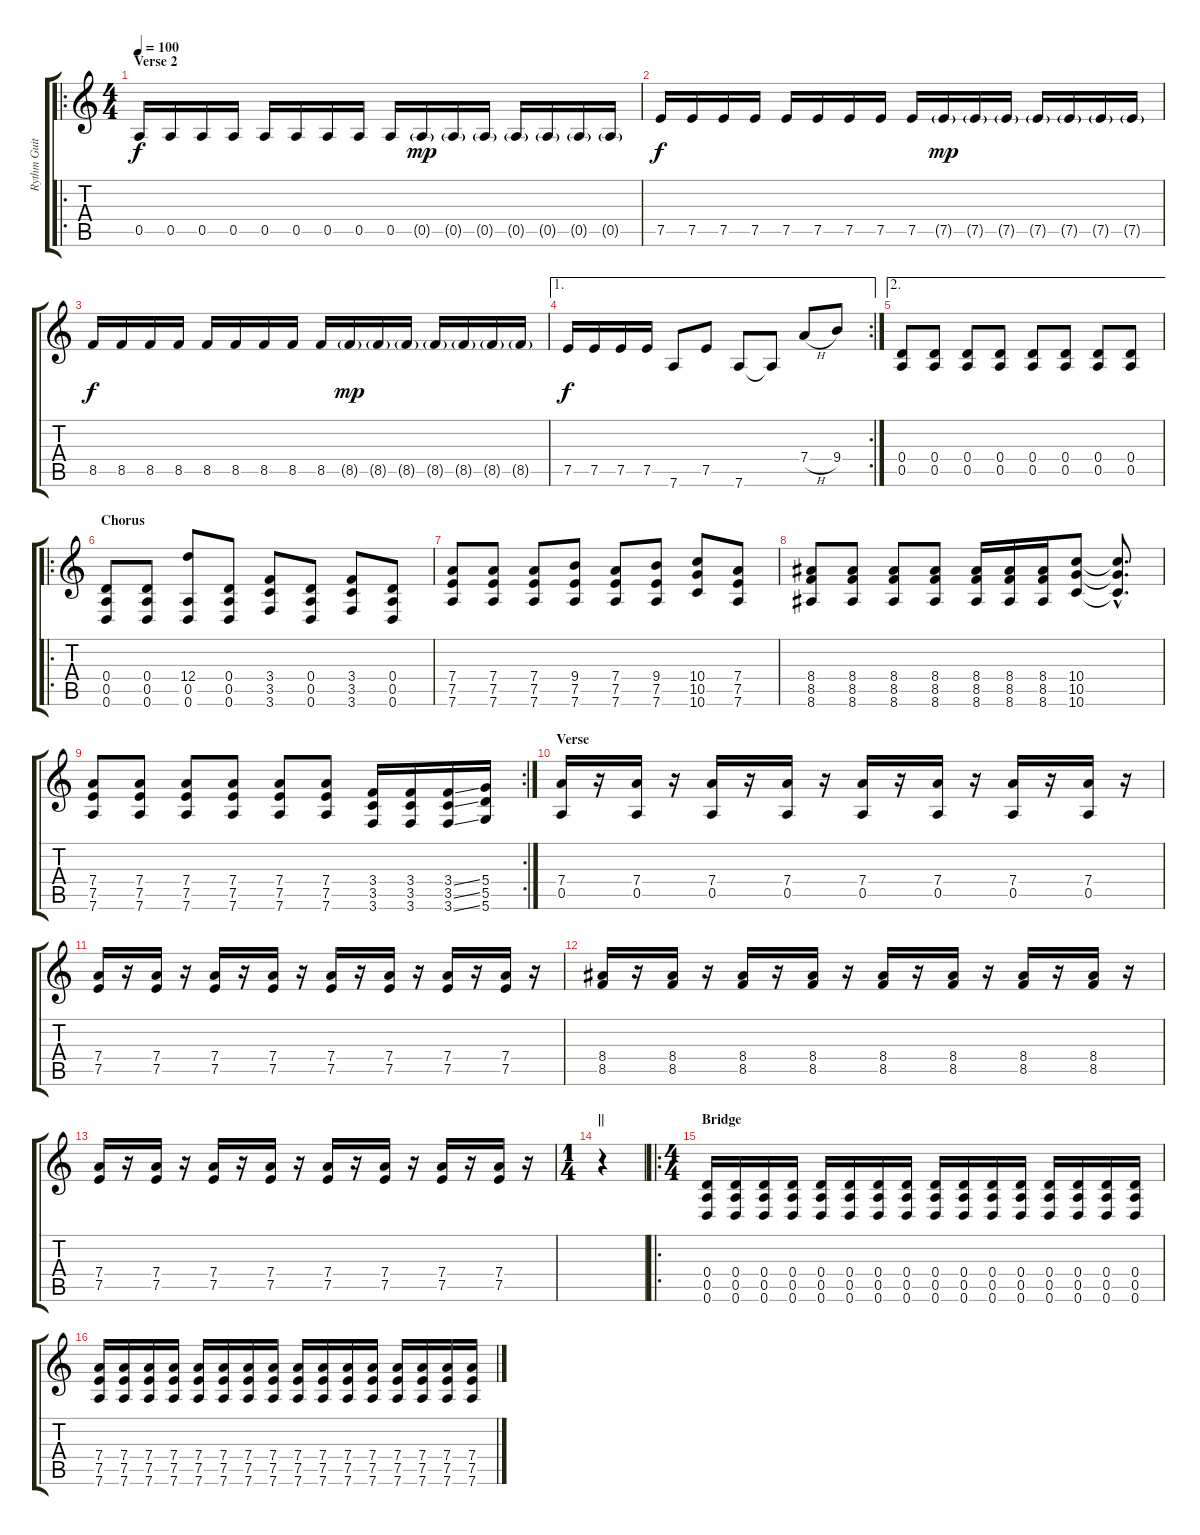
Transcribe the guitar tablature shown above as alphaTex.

\track ("Rythm Guitar" "Rythm Guit") {instrument overdrivenguitar}
\staff {score tabs}
\tuning (E4 B3 G3 D3 A2 D2) {hide}
\ro
\ts (4 4)
\section ("" "Verse 2")
\tempo 100
\clef g2
\ks c
0.5.16{dy f volume 12 balance 0} 0.5.16 0.5.16 0.5.16 0.5.16 0.5.16 0.5.16 0.5.16 0.5.16 0.5{g}.16{dy mp balance 16} 0.5{g}.16{balance 0} 0.5{g}.16{balance 16} 0.5{g}.16{balance 0} 0.5{g}.16{balance 16} 0.5{g}.16{balance 0} 0.5{g}.16{balance 16} |
7.5.16{dy f} 7.5.16 7.5.16 7.5.16 7.5.16 7.5.16 7.5.16 7.5.16 7.5.16 7.5{g}.16{dy mp balance 16} 7.5{g}.16{balance 0} 7.5{g}.16{balance 16} 7.5{g}.16{balance 0} 7.5{g}.16{balance 16} 7.5{g}.16{balance 0} 7.5{g}.16{balance 16} |
8.5.16{dy f} 8.5.16 8.5.16 8.5.16 8.5.16 8.5.16 8.5.16 8.5.16 8.5.16 8.5{g}.16{dy mp balance 16} 8.5{g}.16{balance 0} 8.5{g}.16{balance 16} 8.5{g}.16{balance 0} 8.5{g}.16{balance 16} 8.5{g}.16{balance 0} 8.5{g}.16{balance 16} |
\ae 1
\rc 2
7.5.16{dy f} 7.5.16 7.5.16 7.5.16 7.6.8 7.5.8 7.6.8 7.6{t}.8 7.4{h}.8 9.4.8 |
\ae 2
(0.4 0.5).8 (0.4 0.5).8 (0.4 0.5).8 (0.4 0.5).8 (0.4 0.5).8 (0.4 0.5).8 (0.4 0.5).8 (0.4 0.5).8 |
\ro
\section ("" "Chorus")
(0.4 0.5 0.6).8 (0.4 0.5 0.6).8 (12.4 0.5 0.6).8 (0.4 0.5 0.6).8 (3.4 3.5 3.6).8 (0.4 0.5 0.6).8 (3.4 3.5 3.6).8 (0.4 0.5 0.6).8 |
(7.4 7.5 7.6).8 (7.4 7.5 7.6).8 (7.4 7.5 7.6).8 (9.4 7.5 7.6).8 (7.4 7.5 7.6).8 (9.4 7.5 7.6).8 (10.4 10.5 10.6).8 (7.4 7.5 7.6).8 |
(8.4 8.5 8.6).8 (8.4 8.5 8.6).8 (8.4 8.5 8.6).8 (8.4 8.5 8.6).8 (8.4 8.5 8.6).16 (8.4 8.5 8.6).16 (8.4 8.5 8.6).16 (10.4 10.5 10.6).8 (10.4{hac t} 10.5{hac t} 10.6{hac t}).8{d} |
\rc 2
(7.4 7.5 7.6).8 (7.4 7.5 7.6).8 (7.4 7.5 7.6).8 (7.4 7.5 7.6).8 (7.4 7.5 7.6).8 (7.4 7.5 7.6).8 (3.4 3.5 3.6).16 (3.4 3.5 3.6).16 (3.4{ss} 3.5{ss} 3.6{ss}).16 (5.4 5.5 5.6).16 |
\section ("" "Verse")
(7.4 0.5).16{volume 12} r.16 (7.4 0.5).16 r.16 (7.4 0.5).16 r.16 (7.4 0.5).16 r.16 (7.4 0.5).16{volume 9} r.16 (7.4 0.5).16 r.16 (7.4 0.5).16 r.16 (7.4 0.5).16 r.16 |
(7.4 7.5).16{volume 12} r.16 (7.4 7.5).16 r.16 (7.4 7.5).16 r.16 (7.4 7.5).16 r.16 (7.4 7.5).16{volume 12} r.16 (7.4 7.5).16 r.16 (7.4 7.5).16 r.16 (7.4 7.5).16 r.16 |
(8.4 8.5).16{volume 12} r.16 (8.4 8.5).16 r.16 (8.4 8.5).16 r.16 (8.4 8.5).16 r.16 (8.4 8.5).16{volume 10} r.16 (8.4 8.5).16 r.16 (8.4 8.5).16 r.16 (8.4 8.5).16 r.16 |
(7.4 7.5).16{volume 12} r.16 (7.4 7.5).16 r.16 (7.4 7.5).16 r.16 (7.4 7.5).16 r.16 (7.4 7.5).16{volume 10} r.16 (7.4 7.5).16 r.16 (7.4 7.5).16 r.16 (7.4 7.5).16 r.16 |
\ts (1 4)
\section ("" "||")
r.4 |
\ro
\ts (4 4)
\section ("" "Bridge")
(0.4 0.5 0.6).16{volume 9 balance 16 instrument electricguitarjazz} (0.4 0.5 0.6).16 (0.4 0.5 0.6).16 (0.4 0.5 0.6).16 (0.4 0.5 0.6).16 (0.4 0.5 0.6).16 (0.4 0.5 0.6).16 (0.4 0.5 0.6).16 (0.4 0.5 0.6).16 (0.4 0.5 0.6).16 (0.4 0.5 0.6).16 (0.4 0.5 0.6).16 (0.4 0.5 0.6).16 (0.4 0.5 0.6).16 (0.4 0.5 0.6).16 (0.4 0.5 0.6).16 |
(7.4 7.5 7.6).16 (7.4 7.5 7.6).16 (7.4 7.5 7.6).16 (7.4 7.5 7.6).16 (7.4 7.5 7.6).16 (7.4 7.5 7.6).16 (7.4 7.5 7.6).16 (7.4 7.5 7.6).16 (7.4 7.5 7.6).16 (7.4 7.5 7.6).16 (7.4 7.5 7.6).16 (7.4 7.5 7.6).16 (7.4 7.5 7.6).16 (7.4 7.5 7.6).16 (7.4 7.5 7.6).16 (7.4 7.5 7.6).16
